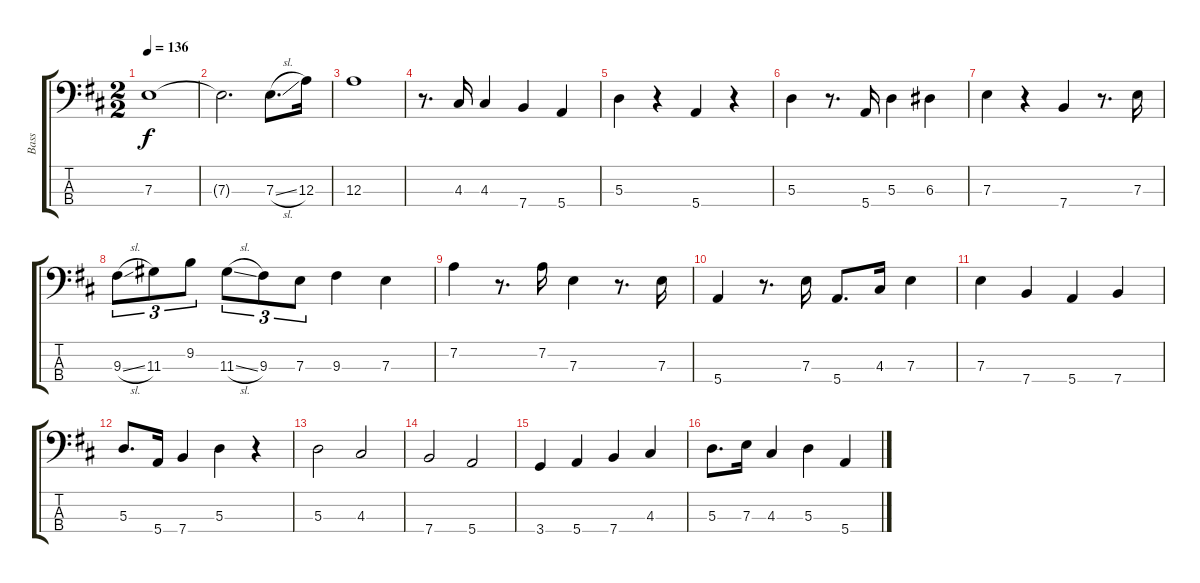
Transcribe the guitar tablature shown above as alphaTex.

\track ("Bass" "Bass") {instrument electricbasspick}
\staff {score tabs}
\tuning (G2 D2 A1 E1) {hide}
\ts (2 2)
\tempo 136
\clef f4
\ks d
7.3.1{dy f} |
7.3{t}.2{d} 7.3{sl}.8{d} 12.3.16 |
12.3.1 |
r.8{d} 4.3.16 4.3.4 7.4.4 5.4.4 |
5.3.4 r.4 5.4.4 r.4 |
5.3.4 r.8{d} 5.4.16 5.3.4 6.3.4 |
7.3.4 r.4 7.4.4 r.8{d} 7.3.16 |
9.3{sl}.8{tu (3 2)} 11.3.8{tu (3 2)} 9.2.8{tu (3 2) beam split} 11.3{sl}.8{tu (3 2)} 9.3.8{tu (3 2)} 7.3.8{tu (3 2)} 9.3.4 7.3.4 |
7.2.4 r.8{d} 7.2.16 7.3.4 r.8{d} 7.3.16 |
5.4.4 r.8{d} 7.3.16 5.4.8{d} 4.3.16 7.3.4 |
7.3.4 7.4.4 5.4.4 7.4.4 |
5.3.8{d} 5.4.16 7.4.4 5.3.4 r.4 |
5.3.2 4.3.2 |
7.4.2 5.4.2 |
3.4.4 5.4.4 7.4.4 4.3.4 |
5.3.8{d} 7.3.16 4.3.4 5.3.4 5.4.4
